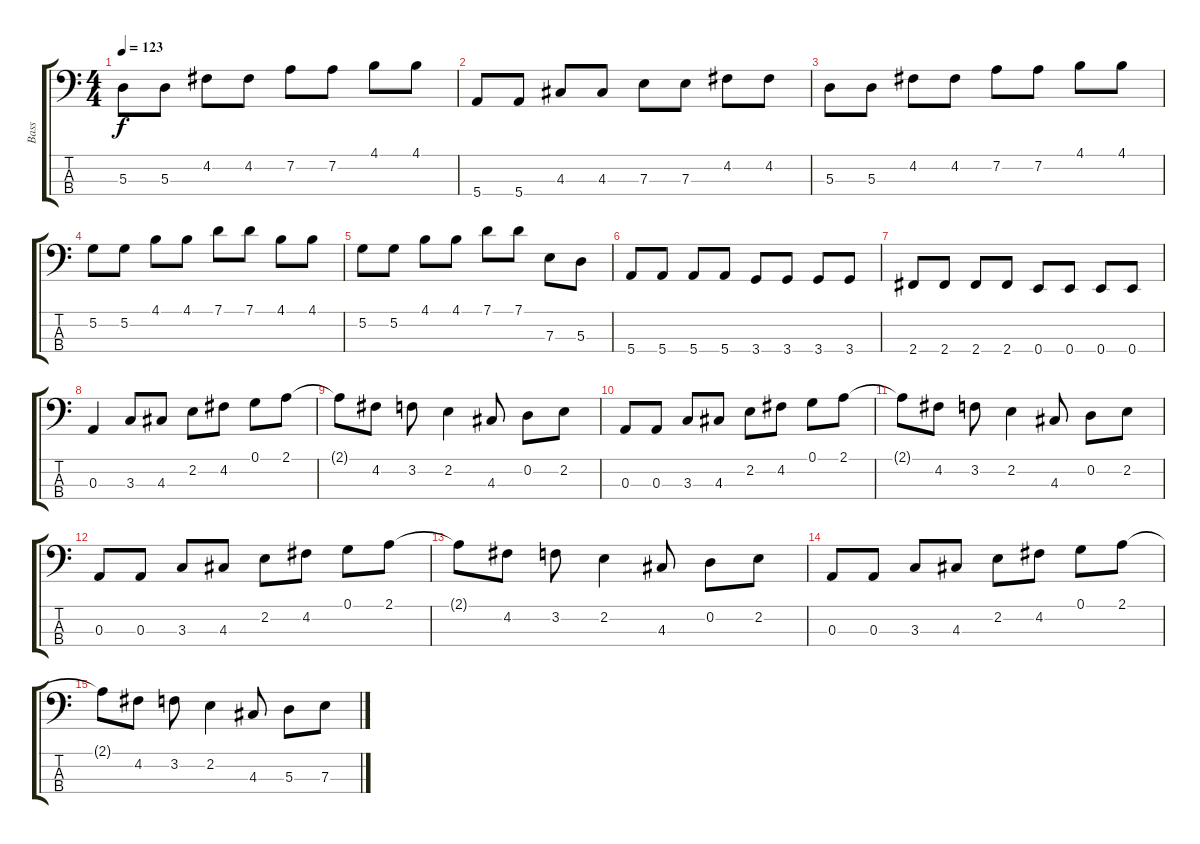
\track ("Bass" "Bass") {instrument electricbassfinger}
\staff {score tabs}
\tuning (G2 D2 A1 E1) {hide}
\ts (4 4)
\tempo 123
\clef f4
\ks c
5.3.8{dy f} 5.3.8 4.2.8 4.2.8 7.2.8 7.2.8 4.1.8 4.1.8 |
5.4.8 5.4.8 4.3.8 4.3.8 7.3.8 7.3.8 4.2.8 4.2.8 |
5.3.8 5.3.8 4.2.8 4.2.8 7.2.8 7.2.8 4.1.8 4.1.8 |
5.2.8 5.2.8 4.1.8 4.1.8 7.1.8 7.1.8 4.1.8 4.1.8 |
5.2.8 5.2.8 4.1.8 4.1.8 7.1.8 7.1.8 7.3.8 5.3.8 |
5.4.8 5.4.8 5.4.8 5.4.8 3.4.8 3.4.8 3.4.8 3.4.8 |
2.4.8 2.4.8 2.4.8 2.4.8 0.4.8 0.4.8 0.4.8 0.4.8 |
0.3.4 3.3.8 4.3.8 2.2.8 4.2.8 0.1.8 2.1.8 |
2.1{t}.8 4.2.8 3.2.8 2.2.4 4.3.8 0.2.8 2.2.8 |
0.3.8 0.3.8 3.3.8 4.3.8 2.2.8 4.2.8 0.1.8 2.1.8 |
2.1{t}.8 4.2.8 3.2.8 2.2.4 4.3.8 0.2.8 2.2.8 |
0.3.8 0.3.8 3.3.8 4.3.8 2.2.8 4.2.8 0.1.8 2.1.8 |
2.1{t}.8 4.2.8 3.2.8 2.2.4 4.3.8 0.2.8 2.2.8 |
0.3.8 0.3.8 3.3.8 4.3.8 2.2.8 4.2.8 0.1.8 2.1.8 |
2.1{t}.8 4.2.8 3.2.8 2.2.4 4.3.8 5.3.8 7.3.8
